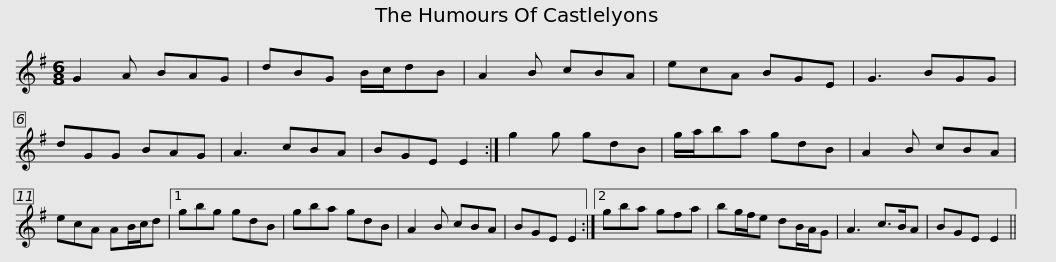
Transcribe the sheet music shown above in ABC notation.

X:1
L:1/8
M:6/8
I:linebreak $
K:G
V:1 treble
V:1
 G2 A BAG | dBG B/c/dB | A2 B cBA | ecA BGE | G3 BGG | %5
 dGG BAG | A3 cBA | BGE E2 :|$ g2 g gdB | g/a/ba gdB | %10
 A2 B cBA | ecA AB/c/d |1 gbg gdB | gba gdB | A2 B cBA |$ %15
 BGE E2 :|2 gba gfa | bg/f/e dB/A/G | A3 c>BA | BGE E2 || %20
